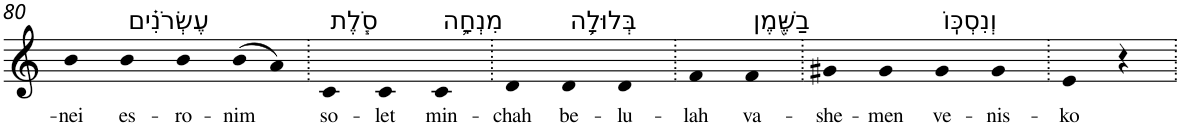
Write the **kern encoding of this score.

**kern	**text
*part1	*part1
*staff1	*staff1
*I"Piano	*
*I'Pno	*
!!LO:PB:g=z
*clefG2	*
*k[]	*
=80	=80
!	!LO:LY:b
4b	-nei
!LO:TX:a:t=עֶשְׂרֹנִ֗ים	!
!	!LO:LY:b
4b	es-
!	!LO:LY:b
4b	-ro-
!	!LO:LY:b
(>8b	-nim
8a)	.
=81.	=81.
!LO:TX:a:t=סֹ֧לֶת	!
!	!LO:LY:b
4c	so-
!	!LO:LY:b
4c	-let
!LO:TX:a:t=מִנְחָ֛ה	!
!	!LO:LY:b
4c	min-
=82.	=82.
!	!LO:LY:b
4d	-chah
!LO:TX:a:t=בְּלוּלָ֥ה	!
!	!LO:LY:b
4d	be-
!	!LO:LY:b
4d	-lu-
=83.	=83.
!	!LO:LY:b
4f	-lah
!LO:TX:a:t=בַשֶּׁ֖מֶן	!
!	!LO:LY:b
4f	va-
=84.	=84.
!	!LO:LY:b
4g#X	-she-
!	!LO:LY:b
4g#	-men
!LO:TX:a:t=וְנִסְכּֽוֹ	!
!	!LO:LY:b
4g#	ve-
!	!LO:LY:b
4g#	-nis-
=85.	=85.
!	!LO:LY:b
4e	-ko
4r	.
=.	=.
*-	*-
